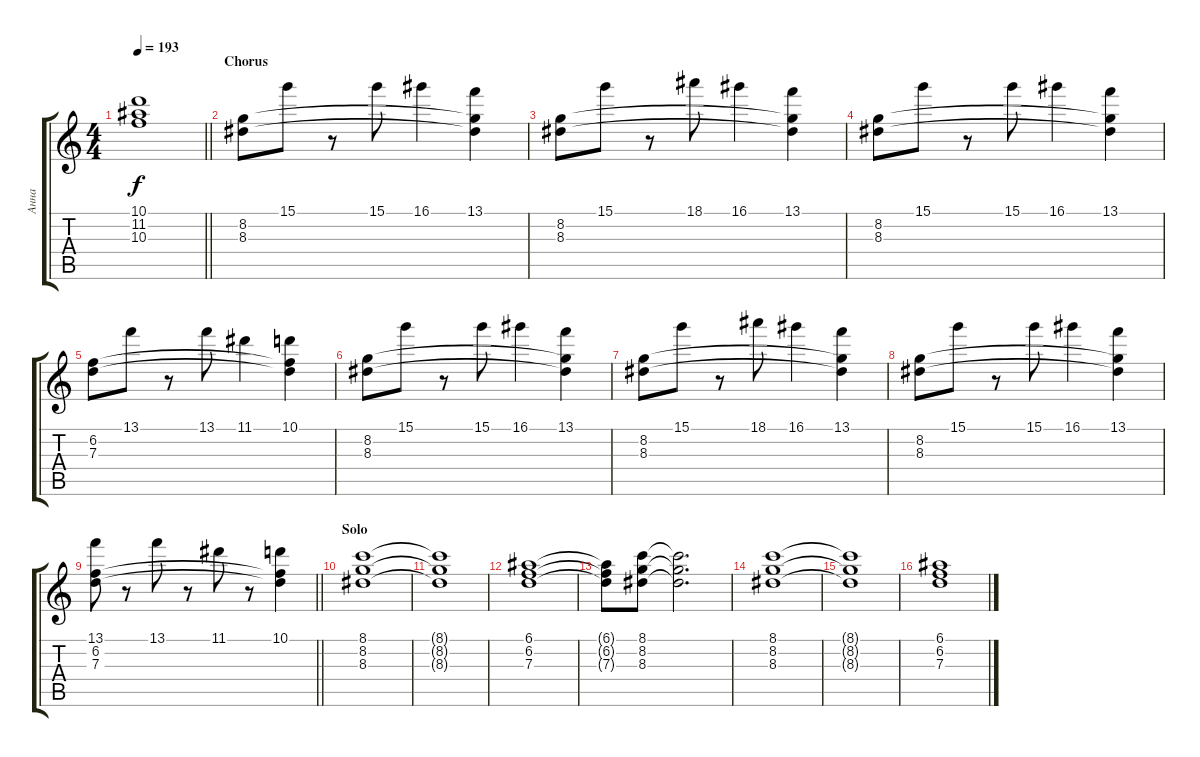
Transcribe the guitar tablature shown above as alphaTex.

\track ("Анна" "Анна") {instrument distortionguitar}
\staff {score tabs}
\tuning (E4 B3 G3 D3 A2 E2) {hide}
\ts (4 4)
\tempo 193
\clef g2
\barLineRight lightlight
\ks c
(10.1{t} 11.2{t} 10.3{t}).1{dy f} |
\section ("" "Chorus")
(8.2 8.3).8 15.1.8 r.8 15.1.8 16.1.4 (13.1 8.2{t} 8.3{t}).4 |
(8.2 8.3).8 15.1.8 r.8 18.1.8 16.1.4 (13.1 8.2{t} 8.3{t}).4 |
(8.2 8.3).8 15.1.8 r.8 15.1.8 16.1.4 (13.1 8.2{t} 8.3{t}).4 |
(6.2 7.3).8 13.1.8 r.8 13.1.8 11.1.4 (10.1 6.2{t} 7.3{t}).4 |
(8.2 8.3).8 15.1.8 r.8 15.1.8 16.1.4 (13.1 8.2{t} 8.3{t}).4 |
(8.2 8.3).8 15.1.8 r.8 18.1.8 16.1.4 (13.1 8.2{t} 8.3{t}).4 |
(8.2 8.3).8 15.1.8 r.8 15.1.8 16.1.4 (13.1 8.2{t} 8.3{t}).4 |
\barLineRight lightlight
(13.1 6.2 7.3).8 r.8 13.1.8 r.8 11.1.8 r.8 (10.1 6.2{t} 7.3{t}).4 |
\section ("" "Solo")
(8.1 8.2 8.3).1 |
(8.1{t} 8.2{t} 8.3{t}).1 |
(6.1 6.2 7.3).1 |
(6.1{t} 6.2{t} 7.3{t}).8 (8.1 8.2 8.3).8 (8.1{t} 8.2{t} 8.3{t}).2{d} |
(8.1 8.2 8.3).1 |
(8.1{t} 8.2{t} 8.3{t}).1 |
(6.1 6.2 7.3).1
